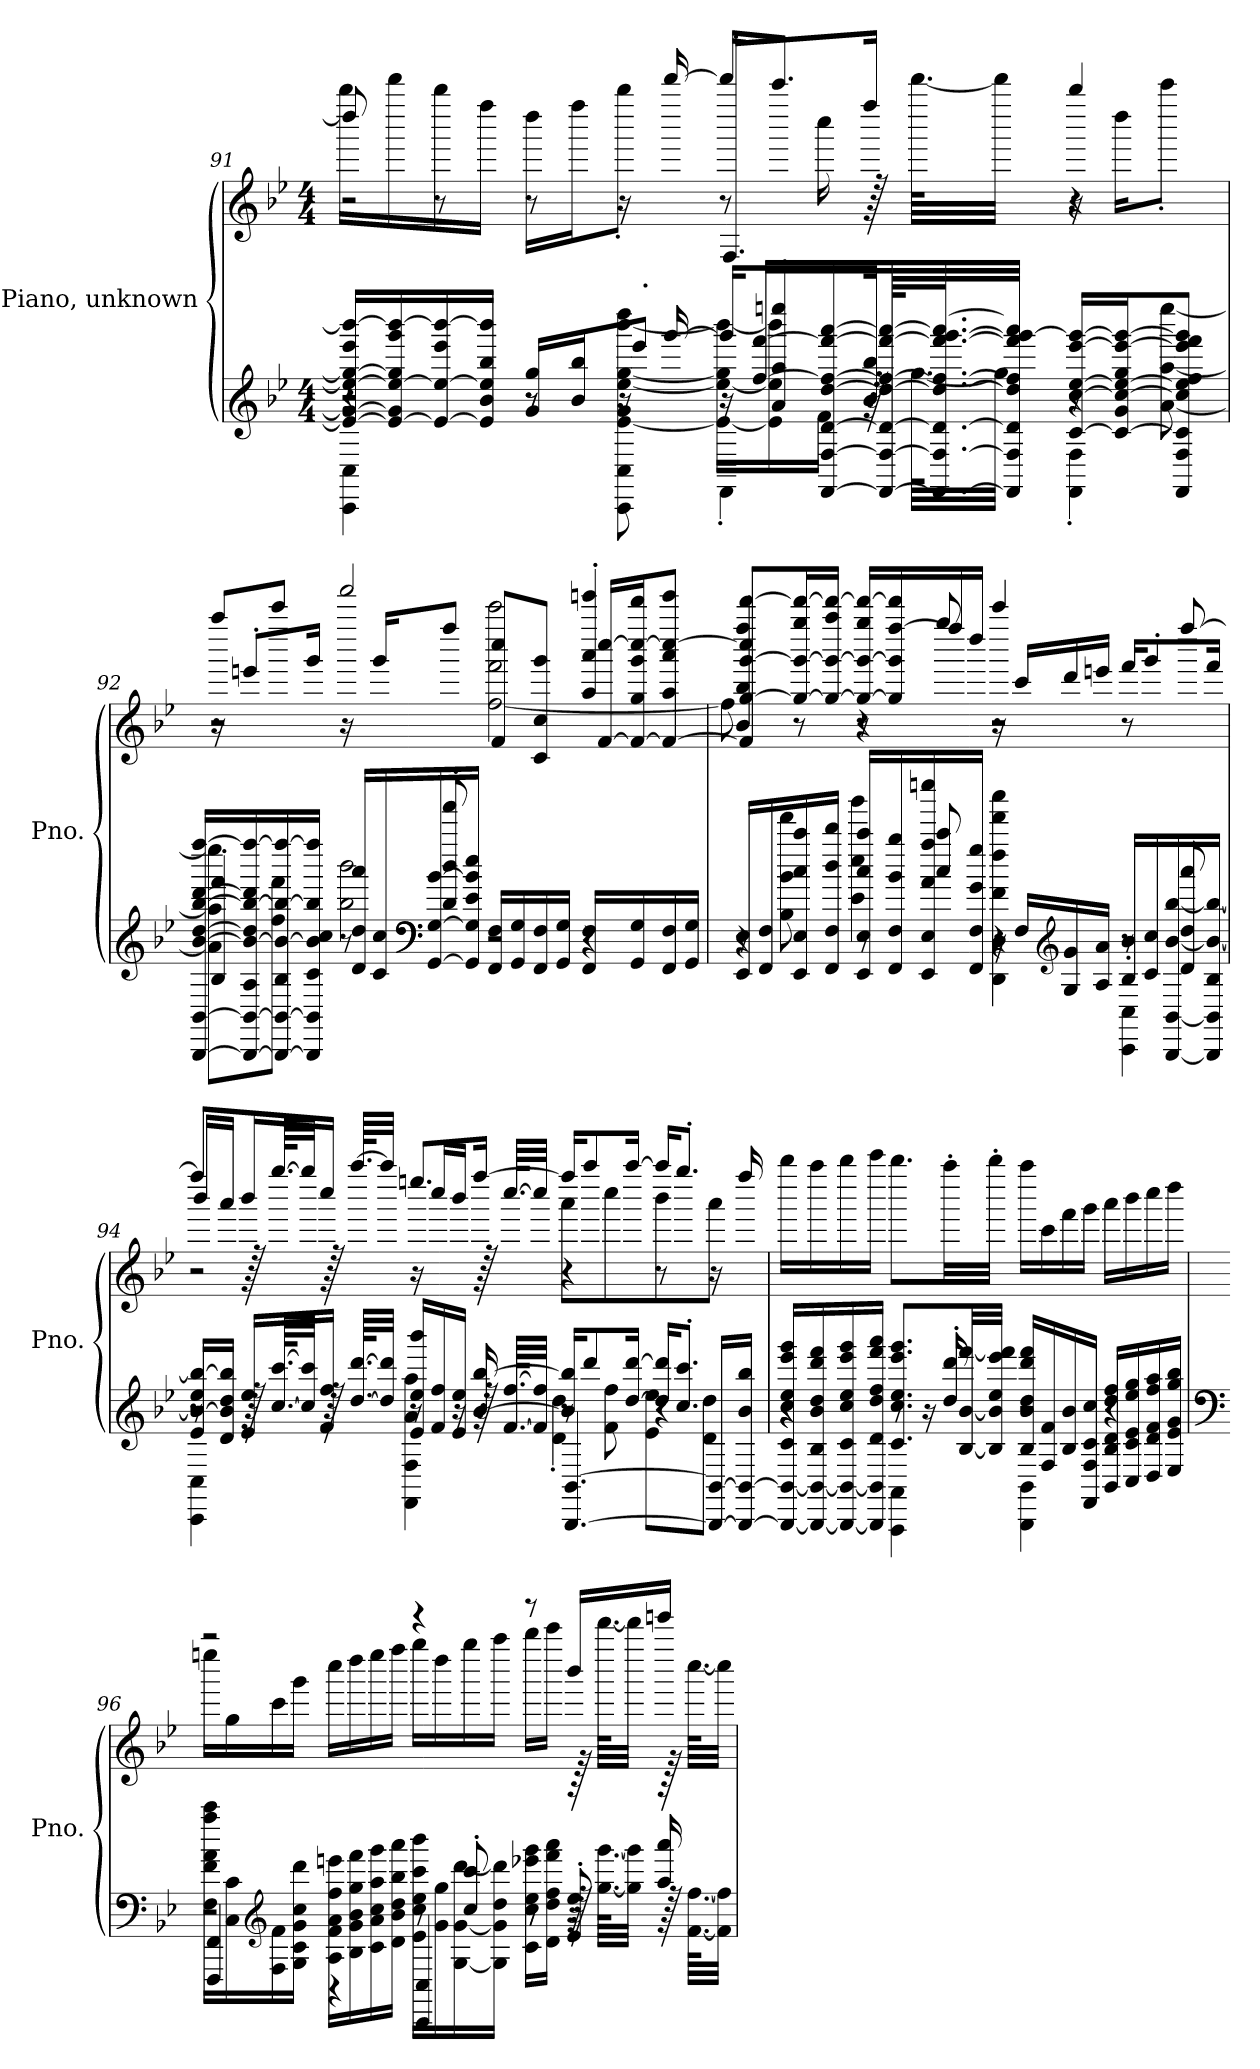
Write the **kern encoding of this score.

**kern	**kern
*part1	*part1
*staff2	*staff1
*I"Piano, unknown	*
*I'Pno.	*
!!LO:LB:g=z
*clefG2	*clefG2
*k[b-e-]	*k[b-e-]
*M4/4	*M4/4
=91	=91
*^	*^
*	*^	*	*^
*	*	*^	*	*	*
4r	4CC\ 4C\	16e-/_ 16g/_ 16ee-/_ 16gg/_ 16eee-/ 16bbb-/_LL	2r	8dddd/]	16bbbb-\LL	2r
.	.	16e-/_ 16g/] 16ee-/_ 16gg/] 16ggg/ 16bbb-/_	.	.	16ddddd\	.
.	.	16e-/_ 16ee-/_ 16eee-/ 16bbb-/_	.	8r	16bbbb-\	.
.	.	16e-/] 16b-/ 16ee-/] 16bb-/ 16bbb-/]JJ	.	.	16ffff\JJ	.
8r	8r	16g/ 16gg/LL	.	8r	16dddd\LL	.
.	.	16b-/ 16bb-/J	.	.	16ffff\J	.
16r	8CC\ 8C\ [8e-\ 8g\ [8ee-\ [8gg\ [8bbb-\ 8dddd\	8eee-'/J	.	16r	8bbbb-'\J	.
[16ggg/	.	.	.	[16ddddd/	.	.
16ggg/KL]	16e-\_ 16ee-\_ 16gg\] 16bbb-\_LL	16r	4FF'\	16ddddd/KL]	8r	8.F'/L
8a/' 8aa/' 8eeeen/'	16e-\] 16ee-\] 16bbb-\]	[16ff/ [16fff/LL	.	8.ccccc/J	.	.
.	16f\JJ	[16FF/ [16F/ [16d/ [16dd/ 16ff/_ 16fff/_ [16aaa/	.	.	16cccc\	.
16b-/ 16bb-/Jk	128r	128FF/_ 128F/_ 128d/_ 128dd/_ 128ff/_ 128fff/_ 128aaa/_KLL	.	.	128r	16ffff/Jk
.	[64.gg\KLLL	64.FF/_ 64.F/_ 64.d/_ 64.dd/_ 64.ff/_ 64.fff/_ [64.ggg/ 64.aaa/_J	.	.	[64.ddddd\KLLL	.
.	32gg\JJJ]	32FF/] 32F/] 32d/] 32dd/] 32ff/] 32fff/] 32ggg/_ 32aaa/]JJJ	.	.	32ddddd\JJJ]	.
4r	8r	[16c/ [16cc/ [16ee-/ [16eee-/ 16ggg/_LL	4FF\' 4F\'	4bbbb-/	16r	4r
.	.	16c/_ 16g/ 16cc/_ 16ee-/_ 16gg/ 16eee-/_ 16ggg/_J	.	.	16dddd\KL	.
.	[8a\ [8aa\ [8eeee\	8FF/ 8F/ 8c/] 8cc/] 8ee-/] 8ff/ 8eee-/] 8fff/ 8ggg/]J	.	.	8ccccc'\J	.
*	*	*v	*v	*	*	*
!!LO:LB:g=z	!!	!!
=92	=92	=92	=92	=92	=92
4B-/' 4fff/'	8a\] 8aa\] 8eeee\]L	[16BBB-/ [16BB-/ [16b-/ [16dd/ [16bb-/ [16ddd/ [16ffff/LL	8aaaa/L	2r	16r
.	.	16BBB-/_ 16BB-/_ 16A/ 16b-/_ 16dd/] 16bb-/_ 16ddd/] 16ffff/_	.	.	8eeen'/L
.	8ff\ 8fff\J	16BBB-/_ 16BB-/_ 16B-/ 16b-/_ 16bb-/_ 16ffff/_	8ccccc/J	.	.
.	.	16BBB-/] 16BB-/] 16c/ 16b-/] 16cc/ 16bb-/] 16ffff/]JJ	.	.	16ggg/Jk
8r	2bb-\ 2bbb-\	16d/ 16dd/ 16aaa/LL	2fffff/	.	16r
.	.	16c/ 16cc/	.	.	16ggg/KL
*clefF4	*	*	*	*	*
8d/' 8dd/' 8aaa/'	.	[16GG/ [16G/ [16b-/	.	.	8ffff/J
.	.	16GG/] 16G/] 16e-/ 16b-/] 16ee-/JJ	.	.	.
2r	.	16FF/ 16F/LL	.	[2ff\ 2fff\ 2ccccc\	8f/ 8cccc/L
.	.	16GG/ 16G/	.	.	.
.	.	16FF/ 16F/	.	.	8c/ 8cc/ 8ggg/J
.	.	16GG/ 16G/JJ	.	.	.
.	4r	16FF/ 16F/LL	4aa/' 4aaa/' 4eeeeen/'	.	[16f/ [16cccc/LL
.	.	16GG/ 16G/	.	.	16f/_ 16gg/ 16ggg/ 16cccc/_ 16ddddd/J
.	.	16FF/ 16F/	.	.	8f/_ 8aa/ 8aaa/ 8cccc/_ 8eeeee/J
.	.	16GG/ 16G/JJ	.	.	.
!!LO:PB:g=z	!!	!!
=93	=93	=93	=93	=93	=93
4r	16EE-/ 16E-/LL	8r	4b-/' 4bb-/' 4ffff/'	8ff\]	8f/] [8gg/ [8ggg/ 8cccc/] [8ddddd/L
.	16FF/ 16F/	.	.	.	.
.	16EE-/ 16E-/ 16cc/ 16ccc/	8B-\ 8b-\ 8fff\	.	8r	16gg/_ 16ggg/_ 16gggg/ 16ddddd/_L
.	16FF/ 16F/ 16dd/ 16ddd/JJ	.	.	.	16gg/_ 16ggg/_ 16aaaa/ 16ddddd/_JJ
8r	16EE-/ 16E-/ 16cc/ 16ccc/LL	4e-\ 4ee-\ 4bbb-\	8r	4r	16gg/_ 16ggg/_ 16gggg/ 16ddddd/_LL
.	16FF/ 16F/ 16b-/ 16bb-/	.	.	.	16gg/] 16ggg/] [16ffff/ 16ddddd/]
8cc/ 8ccc/	16EE-/ 16E-/ 16a/ 16aa/ 16eeeen/	.	8gggg/	.	16ffff/]
.	16FF/ 16F/ 16g/ 16gg/JJ	.	.	.	16dddd/JJ
4r	16r	4DD\ 4D\ 4f\ 4ff\ 4fff\ 4cccc\	4ccccc/	2r	16r
.	16F/LL	.	.	.	16ccc/LL
*clefG2	*	*	*	*	*
.	16G/ 16g/	.	.	.	16ddd/
.	16A/ 16a/JJ	.	.	.	16eeen/JJ
8r	16B-/ 16b-/LL	4CC\' 4C\'	8r	.	16fff/KL
.	16c/ 16cc/	.	.	.	8ggg'/
8d/' 8dd/' 8aaa/'	[16BBB-/ [16BB-/ [16b-/ [16bb-/	.	[8ffff/	.	.
.	16BBB-/] 16BB-/] 16B-/ 16b-/_ 16bb-/_JJ	.	.	.	16fff/Jk
!!LO:LB:g=z	!!	!!
=94	=94	=94	=94	=94	=94
*	*	*^	*	*	*
8r	2r	16e-/ 16b-/_ 16ee-/ 16bb-/_LL	4CC\ 4C\	8ffff/L]	2r	16bbb-/LL
.	.	16d/ 16b-/] 16dd/ 16bb-/]JJ	.	.	.	16aaa/JJ
16e-/ 16ee-/LL	.	128r	.	16bbb-/L	.	128r
.	.	[64.cc/ [64.ccc/KLLL	.	.	.	[64.gggg/KLLL
.	.	32cc/] 32ccc/]JJJ	.	.	.	32gggg/JJJ]
16f/ 16ff/JJ	.	128r	.	16cccc/JJ	.	128r
.	.	[64.dd/ [64.ddd/KLLL	.	.	.	[64.aaaa/KLLL
.	.	32dd/] 32ddd/]JJJ	.	.	.	32aaaa/JJJ]
8r	.	16e-/ 16ee-/ 16bbb-/LL	4FF\ 4F\ 4a\ 4aa\	8.eeeen/L	.	16r
.	.	16f/ 16ff/	.	.	.	16cccc/LL
16r	.	16e-/ 16ee-/JJ	.	.	.	16bbb-/JJ
[16b-/ [16bb-/	.	128r	.	[16ffff/Jk	.	128r
.	.	[64.f/ [64.ff/KLLL	.	.	.	[64.cccc/KLLL
.	.	32f/] 32ff/]JJJ	.	.	.	32cccc/JJJ]
16b-/] 16bb-/]KL	8r	[4.BBB-/ [4.BB-/	4d\' 4dd\'	16ffff/KL]	8aaa\L	4r
8ddd/	.	.	.	8aaaa/	.	.
.	8f\ 8ff\	.	.	.	8cccc\	.
[16dd/ [16ddd/Jk	.	.	.	[16aaaa/Jk	.	.
16dd/] 16ddd/]KL	4r	.	8e-\ 8ee-\L	16aaaa/KL]	8bbb-\	8r
8.cc/' 8.ccc/'J	.	.	.	8.gggg'/J	.	.
.	.	16BBB-/_ 16BB-/_LL	8d\ 8dd\J	.	8aaa\J	16r
.	.	16BBB-/_ 16BB-/_ 16b-/ 16bb-/JJ	.	.	.	16ffff/
*	*	*v	*v	*	*	*
*	*	*	*v	*v	*v
!!LO:LB:g=z
=95	=95	=95	=95
4r	16BBB-/_ 16BB-/_ 16c/ 16cc/ 16ee-/ 16eee-/ 16ggg/LL	4r	16bbbb-\LL
.	16BBB-/_ 16BB-/_ 16B-/ 16b-/ 16dd/ 16ddd/ 16fff/	.	16aaaa\
.	16BBB-/_ 16BB-/_ 16c/ 16cc/ 16ee-/ 16eee-/ 16ggg/	.	16bbbb-\
.	16BBB-/] 16BB-/] 16d/ 16dd/ 16ff/ 16fff/ 16aaa/JJ	.	16ccccc\JJ
8r	8.c/ 8.cc/ 8.ee-/ 8.eee-/ 8.ggg/L	4AAA\ 4AA\	8.bbbb-\L
16r	.	.	.
16dd/' 16ddd/'	[32B-/ [32b-/ [32fff/LL	.	32aaaa'\LL
.	32B-/] 32b-/] 32ee-/ 32eee-/ 32fff/]JJJ	.	32bbbb-'\JJJ
2r	16B-/ 16b-/ 16dd/ 16ddd/ 16fff/LL	4BBB-\ 4BB-\	16aaaa\LL
.	16F/ 16f/	.	16ccc\
.	16B-/ 16b-/	.	16fff\
.	16FF/ 16F/ 16c/ 16cc/JJ	.	16ggg\JJ
.	16BB-/ 16B-/ 16d/ 16dd/ 16ff/LL	4r	16aaa\LL
.	16C/ 16c/ 16e-/ 16ee-/ 16gg/	.	16bbb-\
.	16D/ 16d/ 16f/ 16ff/ 16aa/	.	16cccc\
.	16E-/ 16e-/ 16g/ 16gg/ 16bb-/JJ	.	16dddd\JJ
!!LO:LB:g=z
=96	=96	=96	=96
*clefF4	*	*	*
*	*	*	*^
2r	16F\ 16f\ 16a\ 16aa\ 16ccc\LL	4FFF/ 4FF/	2r	16eeeen\LL
.	16C\ 16c\	.	.	16gg\
*clefG2	*	*	*	*
.	16F\ 16f\	.	.	16ccc\
.	16G\ 16c\ 16g\ 16cc\ 16ddd\JJ	.	.	16ggg\JJ
.	16A\ 16f\ 16a\ 16ff\ 16eeen\LL	4r	.	16cccc\LL
.	16B-\ 16g\ 16b-\ 16gg\ 16fff\	.	.	16dddd\
.	16c\ 16a\ 16cc\ 16aa\ 16ggg\	.	.	16eeee\
.	16d\ 16b-\ 16dd\ 16bb-\ 16aaa\JJ	.	.	16ffff\JJ
8r	16e-\ 16cc\ 16ee-\ 16ccc\ 16bbb-\LL	4CC/ 4C/	4r	16gggg\LL
.	16g\ 16gg\	.	.	16dddd\
8cc/' 8ccc/'	[16G\ [16g\ [16ddd\	.	.	16gggg\
.	16G\] 16g\] 16dd\ 16ddd\]JJ	.	.	16aaaa\JJ
8r	16c\ 16cc\ 16ee-\ 16eee-X\ 16ggg\LL	8r	8r	16bbbb-\LL
.	16d\ 16dd\ 16ff\ 16fff\ 16aaa\JJ	.	.	16ccccc\JJ
16r	128r	8e-/' 8ee-/'	16bbb-/LL	128r
.	[64.gg\ [64.ggg\KLLL	.	.	[64.ddddd\KLLL
.	32gg\] 32ggg\]JJJ	.	.	32ddddd\JJJ]
16aa/ 16aaa/	128r	.	16eeeeen/JJ	128r
.	[64.f\ [64.ff\KLLL	.	.	[64.cccc\KLLL
.	32f\] 32ff\]JJJ	.	.	32cccc\JJJ]
*v	*v	*v	*	*
*	*v	*v
=	=
*-	*-
